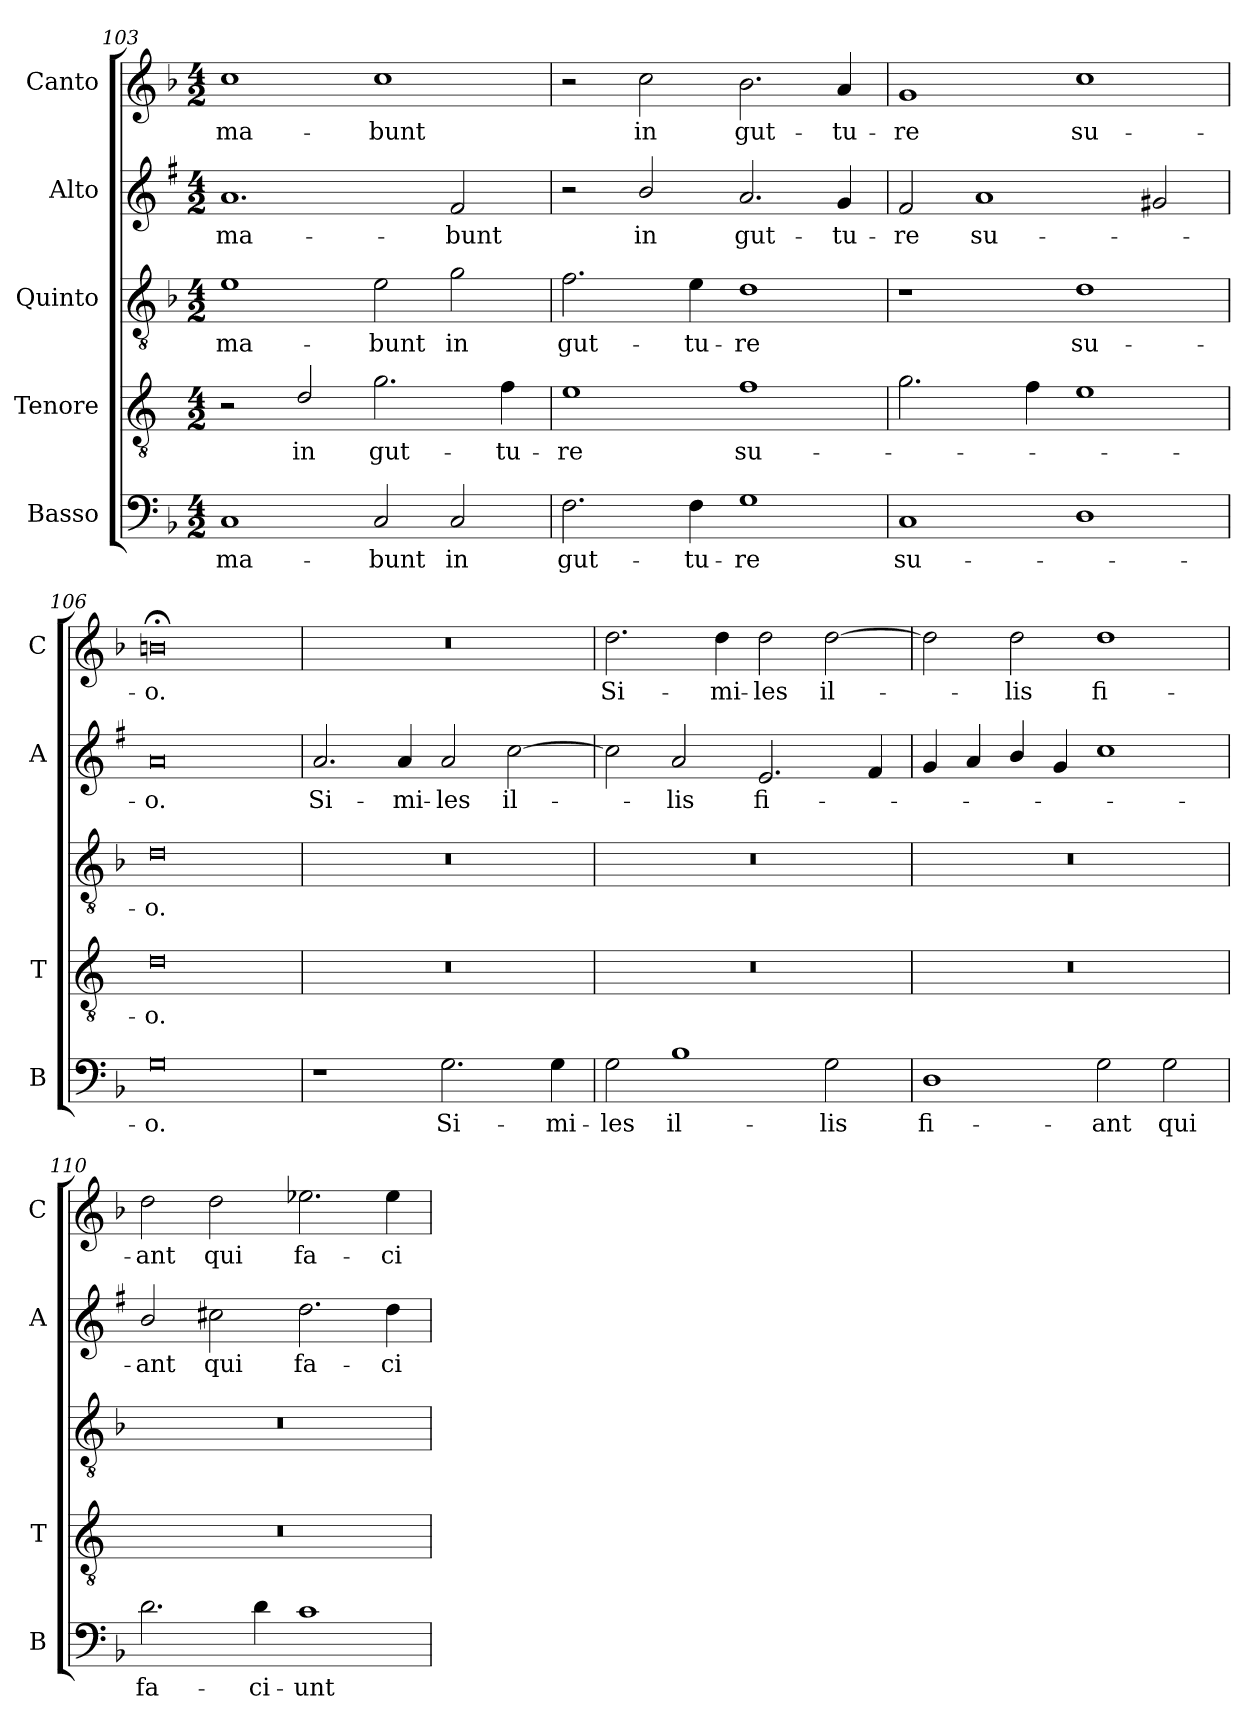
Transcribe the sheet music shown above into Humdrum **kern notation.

**kern	**text	**kern	**text	**kern	**text	**kern	**text	**kern	**text
*part5	*part5	*part4	*part4	*part3	*part3	*part2	*part2	*part1	*part1
*staff5	*staff5	*staff4	*staff4	*staff3	*staff3	*staff2	*staff2	*staff1	*staff1
*I"Basso	*	*I"Tenore	*	*I"Quinto	*	*I"Alto	*	*I"Canto	*
*I'B	*	*I'T	*	*	*	*I'A	*	*I'C	*
*clefF4	*	*clefGv2	*	*clefGv2	*	*clefG2	*	*clefG2	*
*	*	*ITrd4c7	*	*	*	*ITrd1c2	*	*	*
*k[b-]	*	*k[b-]	*	*k[b-]	*	*k[b-]	*	*k[b-]	*
*F:	*	*F:	*	*F:	*	*F:	*	*F:	*
*M4/2	*	*M4/2	*	*M4/2	*	*M4/2	*	*M4/2	*
=103	=103	=103	=103	=103	=103	=103	=103	=103	=103
!	!LO:LY:b	!	!	!	!LO:LY:b	!	!LO:LY:b	!	!LO:LY:b
1C	-ma-	2r	.	1e	-ma-	1.g	-ma-	1cc	-ma-
!	!	!	!LO:LY:b	!	!	!	!	!	!
.	.	2G/	in	.	.	.	.	.	.
!	!LO:LY:b	!	!LO:LY:b	!	!LO:LY:b	!	!	!	!LO:LY:b
2C/	-bunt	2.c\	gut-	2e\	-bunt	.	.	1cc	-bunt
!	!LO:LY:b	!	!	!	!LO:LY:b	!	!LO:LY:b	!	!
2C/	in	.	.	2g\	in	2e/	-bunt	.	.
!	!	!	!LO:LY:b	!	!	!	!	!	!
.	.	4B-\	-tu-	.	.	.	.	.	.
!!LO:PB:g=z
=104	=104	=104	=104	=104	=104	=104	=104	=104	=104
!	!LO:LY:b	!	!LO:LY:b	!	!LO:LY:b	!	!	!	!
2.F\	gut-	1A	-re	2.f\	gut-	2r	.	2r	.
!	!	!	!	!	!	!	!LO:LY:b	!	!LO:LY:b
.	.	.	.	.	.	2a/	in	2cc\	in
!	!LO:LY:b	!	!	!	!LO:LY:b	!	!	!	!
4F\	-tu-	.	.	4e\	-tu-	.	.	.	.
!	!LO:LY:b	!	!LO:LY:b	!	!LO:LY:b	!	!LO:LY:b	!	!LO:LY:b
1G	-re	1B-	su-	1d	-re	2.g/	gut-	2.b-\	gut-
!	!	!	!	!	!	!	!LO:LY:b	!	!LO:LY:b
.	.	.	.	.	.	4f/	-tu-	4a/	-tu-
=105	=105	=105	=105	=105	=105	=105	=105	=105	=105
!	!LO:LY:b	!	!	!	!	!	!LO:LY:b	!	!LO:LY:b
1C	su-	2.c\	.	1r	.	2e/	-re	1g	-re
!	!	!	!	!	!	!	!LO:LY:b	!	!
.	.	.	.	.	.	1g	su-	.	.
.	.	4B-\	.	.	.	.	.	.	.
!	!	!	!	!	!LO:LY:b	!	!	!	!LO:LY:b
1D	.	1A	.	1d	su-	.	.	1cc	su-
.	.	.	.	.	.	2f#X/	.	.	.
=106	=106	=106	=106	=106	=106	=106	=106	=106	=106
!	!LO:LY:b	!	!LO:LY:b	!	!LO:LY:b	!	!LO:LY:b	!	!LO:LY:b
0G	-o.	0G	-o.	0d	-o.	0g	-o.	0bn;<	-o.
=107	=107	=107	=107	=107	=107	=107	=107	=107	=107
!	!	!	!	!	!	!	!LO:LY:b	!	!
1r	.	0r	.	0r	.	2.g/	Si-	0r	.
!	!	!	!	!	!	!	!LO:LY:b	!	!
.	.	.	.	.	.	4g/	-mi-	.	.
!	!LO:LY:b	!	!	!	!	!	!LO:LY:b	!	!
2.G\	Si-	.	.	.	.	2g/	-les	.	.
!	!	!	!	!	!	!	!LO:LY:b	!	!
.	.	.	.	.	.	[2b-\	il-	.	.
!	!LO:LY:b	!	!	!	!	!	!	!	!
4G\	-mi-	.	.	.	.	.	.	.	.
=108	=108	=108	=108	=108	=108	=108	=108	=108	=108
!	!LO:LY:b	!	!	!	!	!	!	!	!LO:LY:b
2G\	-les	0r	.	0r	.	2b-\]	.	2.dd\	Si-
!	!LO:LY:b	!	!	!	!	!	!LO:LY:b	!	!
1B-	il-	.	.	.	.	2g/	-lis	.	.
!	!	!	!	!	!	!	!	!	!LO:LY:b
.	.	.	.	.	.	.	.	4dd\	-mi-
!	!	!	!	!	!	!	!LO:LY:b	!	!LO:LY:b
.	.	.	.	.	.	2.d/	fi-	2dd\	-les
!	!LO:LY:b	!	!	!	!	!	!	!	!LO:LY:b
2G\	-lis	.	.	.	.	.	.	[2dd\	il-
.	.	.	.	.	.	4e/	.	.	.
!!LO:LB:g=z
=109	=109	=109	=109	=109	=109	=109	=109	=109	=109
!	!LO:LY:b	!	!	!	!	!	!	!	!
1D	fi-	0r	.	0r	.	4f/	.	2dd\]	.
.	.	.	.	.	.	4g/	.	.	.
!	!	!	!	!	!	!	!	!	!LO:LY:b
.	.	.	.	.	.	4a/	.	2dd\	-lis
.	.	.	.	.	.	4f/	.	.	.
!	!LO:LY:b	!	!	!	!	!	!	!	!LO:LY:b
2G\	-ant	.	.	.	.	1b-	.	1dd	fi-
!	!LO:LY:b	!	!	!	!	!	!	!	!
2G\	qui	.	.	.	.	.	.	.	.
=110	=110	=110	=110	=110	=110	=110	=110	=110	=110
!	!LO:LY:b	!	!	!	!	!	!LO:LY:b	!	!LO:LY:b
2.d\	fa-	0r	.	0r	.	2a/	-ant	2dd\	-ant
!	!	!	!	!	!	!	!LO:LY:b	!	!LO:LY:b
.	.	.	.	.	.	2bn\	qui	2dd\	qui
!	!LO:LY:b	!	!	!	!	!	!	!	!
4d\	-ci-	.	.	.	.	.	.	.	.
!	!LO:LY:b	!	!	!	!	!	!LO:LY:b	!	!LO:LY:b
1c	-unt	.	.	.	.	2.cc\	fa-	2.ee-X\	fa-
!	!	!	!	!	!	!	!LO:LY:b	!	!LO:LY:b
.	.	.	.	.	.	4cc\	-ci-	4ee-\	-ci-
=	=	=	=	=	=	=	=	=	=
*-	*-	*-	*-	*-	*-	*-	*-	*-	*-
